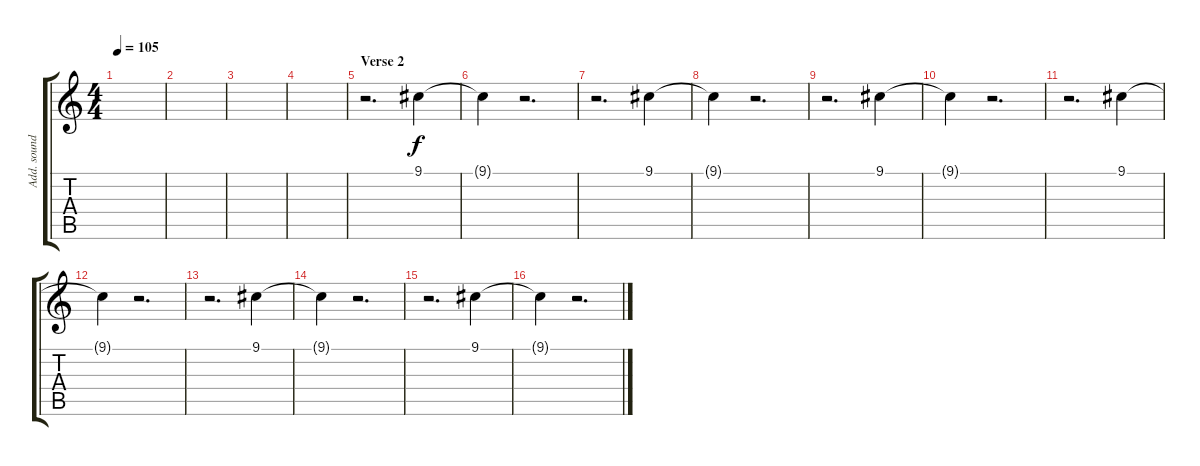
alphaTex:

\track ("Add. sounds" "Add. sound") {instrument electricpiano1}
\staff {score tabs}
\tuning (E4 B3 G3 D3 A2 E2) {hide}
\ts (4 4)
\tempo 105
\clef g2
\ks c
|
|
|
|
\section ("" "Verse 2")
r.2{d} 9.1.4 |
9.1{t}.4 r.2{d} |
r.2{d} 9.1.4 |
9.1{t}.4 r.2{d} |
r.2{d} 9.1.4 |
9.1{t}.4 r.2{d} |
r.2{d} 9.1.4 |
9.1{t}.4 r.2{d} |
r.2{d} 9.1.4 |
9.1{t}.4 r.2{d} |
r.2{d} 9.1.4 |
9.1{t}.4 r.2{d}
